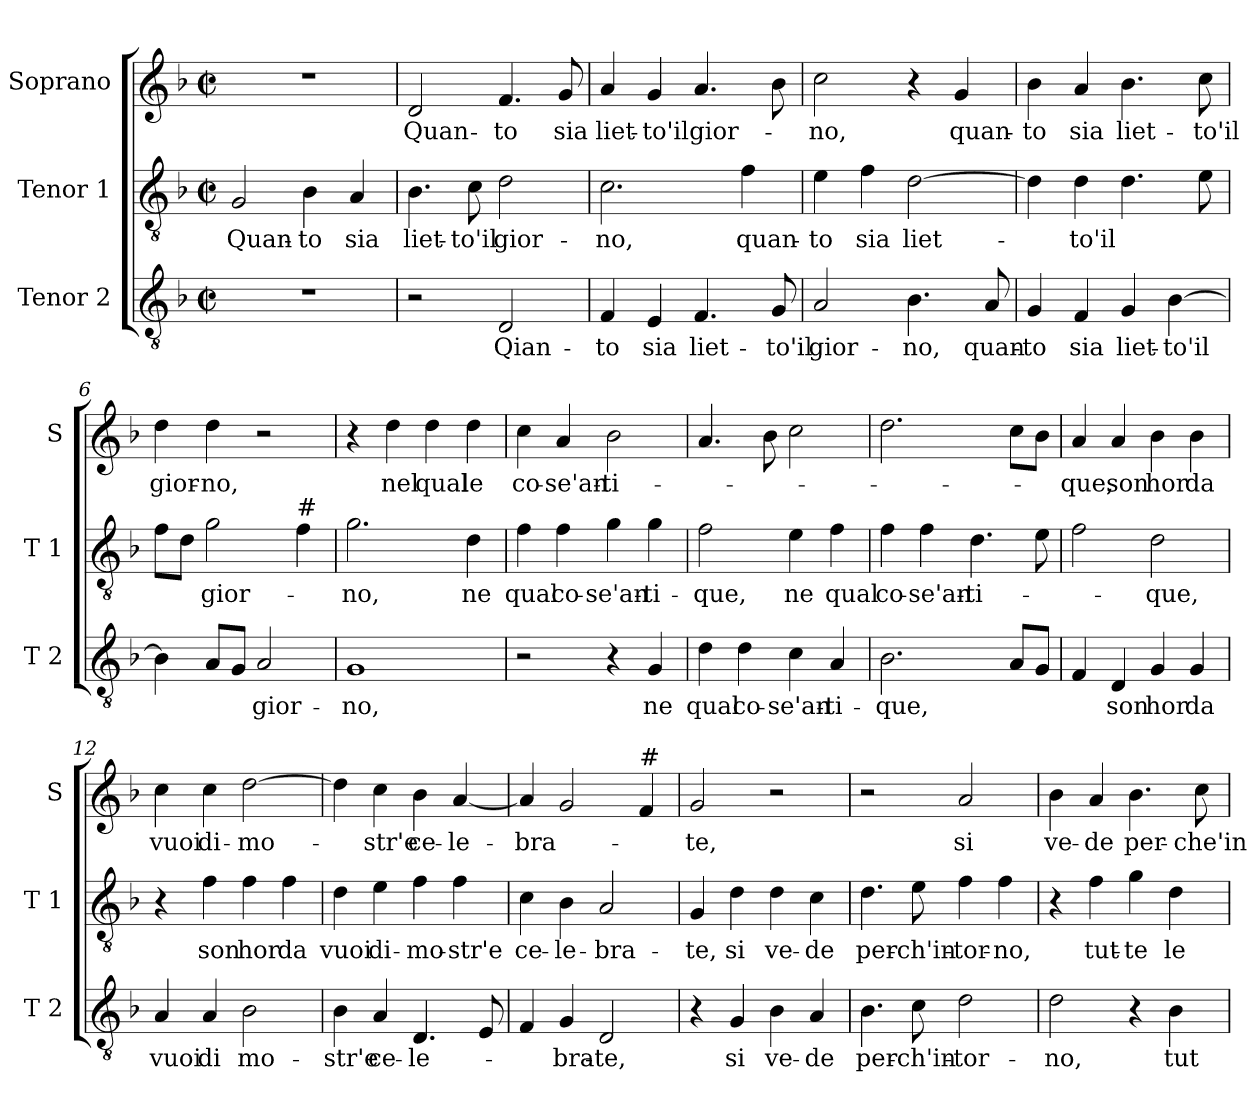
**kern	**text	**kern	**text	**kern	**text
*part3	*part3	*part2	*part2	*part1	*part1
*staff3	*staff3	*staff2	*staff2	*staff1	*staff1
*I"Tenor 2	*	*I"Tenor 1	*	*I"Soprano	*
*I'T 2	*	*I'T 1	*	*I'S	*
*clefGv2	*	*clefGv2	*	*clefG2	*
*k[b-]	*	*k[b-]	*	*k[b-]	*
*F:	*	*F:	*	*F:	*
*M2/2	*	*M2/2	*	*M2/2	*
*met(c|)	*	*met(c|)	*	*met(c|)	*
=1	=1	=1	=1	=1	=1
!	!	!	!LO:LY:b	!	!
1r	.	2G/	Quan-	1r	.
!	!	!	!LO:LY:b	!	!
.	.	4B-\	-to	.	.
!	!	!	!LO:LY:b	!	!
.	.	4A/	sia	.	.
=2	=2	=2	=2	=2	=2
!	!	!	!LO:LY:b	!	!LO:LY:b
2r	.	4.B-\	liet-	2d/	Quan-
!	!	!	!LO:LY:b	!	!
.	.	8c\	-to'il	.	.
!	!LO:LY:b	!	!LO:LY:b	!	!LO:LY:b
2D/	Qian-	2d\	gior-	4.f/	-to
!	!	!	!	!	!LO:LY:b
.	.	.	.	8g/	sia
=3	=3	=3	=3	=3	=3
!	!LO:LY:b	!	!LO:LY:b	!	!LO:LY:b
4F/	-to	2.c\	-no,	4a/	liet-
!	!LO:LY:b	!	!	!	!LO:LY:b
4E/	sia	.	.	4g/	-to'il
!	!LO:LY:b	!	!	!	!LO:LY:b
4.F/	liet-	.	.	4.a/	gior-
!	!	!	!LO:LY:b	!	!
.	.	4f\	quan-	.	.
!	!LO:LY:b	!	!	!	!
8G/	-to'il	.	.	8b-\	.
=4	=4	=4	=4	=4	=4
!	!LO:LY:b	!	!LO:LY:b	!	!LO:LY:b
2A/	gior-	4e\	-to	2cc\	-no,
!	!	!	!LO:LY:b	!	!
.	.	4f\	sia	.	.
!	!LO:LY:b	!	!LO:LY:b	!	!
4.B-\	-no,	[2d\	liet-	4r	.
!	!	!	!	!	!LO:LY:b
.	.	.	.	4g/	quan-
!	!LO:LY:b	!	!	!	!
8A/	quan-	.	.	.	.
!!LO:LB:g=z
=5	=5	=5	=5	=5	=5
!	!LO:LY:b	!	!	!	!LO:LY:b
4G/	-to	4d\]	.	4b-\	-to
!	!LO:LY:b	!	!LO:LY:b	!	!LO:LY:b
4F/	sia	4d\	-to'il	4a/	sia
!	!LO:LY:b	!	!	!	!LO:LY:b
4G/	liet-	4.d\	.	4.b-\	liet-
!	!LO:LY:b	!	!	!	!
[4B-\	-to'il	.	.	.	.
!	!	!	!	!	!LO:LY:b
.	.	8e\	.	8cc\	-to'il
=6	=6	=6	=6	=6	=6
!	!	!	!	!	!LO:LY:b
4B-\]	.	8f\L	.	4dd\	gior-
.	.	8d\J	.	.	.
!	!	!	!LO:LY:b	!	!LO:LY:b
8A/L	.	2g\	gior-	4dd\	-no,
8G/J	.	.	.	.	.
!	!LO:LY:b	!	!	!	!
2A/	gior-	.	.	2r	.
!	!	!LO:TX:a:t=#	!	!	!
.	.	4f\	.	.	.
=7	=7	=7	=7	=7	=7
!	!LO:LY:b	!	!LO:LY:b	!	!
1G	-no,	2.g\	-no,	4r	.
!	!	!	!	!	!LO:LY:b
.	.	.	.	4dd\	nel
!	!	!	!	!	!LO:LY:b
.	.	.	.	4dd\	qual
!	!	!	!LO:LY:b	!	!LO:LY:b
.	.	4d\	ne	4dd\	le
=8	=8	=8	=8	=8	=8
!	!	!	!LO:LY:b	!	!LO:LY:b
2r	.	4f\	qual	4cc\	co-
!	!	!	!LO:LY:b	!	!LO:LY:b
.	.	4f\	co-	4a/	-se'an-
!	!	!	!LO:LY:b	!	!LO:LY:b
4r	.	4g\	-se'an-	2b-\	-ti-
!	!LO:LY:b	!	!LO:LY:b	!	!
4G/	ne	4g\	-ti-	.	.
=9	=9	=9	=9	=9	=9
!	!LO:LY:b	!	!LO:LY:b	!	!
4d\	qual	2f\	-que,	4.a/	.
!	!LO:LY:b	!	!	!	!
4d\	co-	.	.	.	.
.	.	.	.	8b-\	.
!	!LO:LY:b	!	!LO:LY:b	!	!
4c\	-se'an-	4e\	ne	2cc\	.
!	!LO:LY:b	!	!LO:LY:b	!	!
4A/	-ti-	4f\	qual	.	.
!!LO:LB:g=z
=10	=10	=10	=10	=10	=10
!	!LO:LY:b	!	!LO:LY:b	!	!
2.B-\	-que,	4f\	co-	2.dd\	.
!	!	!	!LO:LY:b	!	!
.	.	4f\	-se'an-	.	.
!	!	!	!LO:LY:b	!	!
.	.	4.d\	-ti-	.	.
8A/L	.	.	.	8cc\L	.
8G/J	.	8e\	.	8b-\J	.
=11	=11	=11	=11	=11	=11
!	!	!	!	!	!LO:LY:b
4F/	.	2f\	.	4a/	-que,
!	!LO:LY:b	!	!	!	!LO:LY:b
4D/	son	.	.	4a/	son
!	!LO:LY:b	!	!LO:LY:b	!	!LO:LY:b
4G/	hor	2d\	-que,	4b-\	hor
!	!LO:LY:b	!	!	!	!LO:LY:b
4G/	da	.	.	4b-\	da
=12	=12	=12	=12	=12	=12
!	!LO:LY:b	!	!	!	!LO:LY:b
4A/	vuoi	4r	.	4cc\	vuoi
!	!LO:LY:b	!	!LO:LY:b	!	!LO:LY:b
4A/	di	4f\	son	4cc\	di-
!	!LO:LY:b	!	!LO:LY:b	!	!LO:LY:b
2B-\	mo-	4f\	hor	[2dd\	-mo-
!	!	!	!LO:LY:b	!	!
.	.	4f\	da	.	.
=13	=13	=13	=13	=13	=13
!	!LO:LY:b	!	!LO:LY:b	!	!
4B-\	-str'e	4d\	vuoi	4dd\]	.
!	!LO:LY:b	!	!LO:LY:b	!	!LO:LY:b
4A/	ce-	4e\	di-	4cc\	-str'e
!	!LO:LY:b	!	!LO:LY:b	!	!LO:LY:b
4.D/	-le-	4f\	-mo-	4b-\	ce-
!	!	!	!LO:LY:b	!	!LO:LY:b
.	.	4f\	-str'e	[4a/	-le-
8E/	.	.	.	.	.
=14	=14	=14	=14	=14	=14
!	!	!	!LO:LY:b	!	!LO:LY:b
4F/	.	4c\	ce-	4a/]	-bra-
!	!LO:LY:b	!	!LO:LY:b	!	!
4G/	-bra-	4B-\	-le-	2g/	.
!	!LO:LY:b	!	!LO:LY:b	!	!
2D/	-te,	2A/	-bra-	.	.
!	!	!	!	!LO:TX:a:t=#	!
.	.	.	.	4f/	.
!!LO:PB:g=z
=15	=15	=15	=15	=15	=15
!	!	!	!LO:LY:b	!	!LO:LY:b
4r	.	4G/	-te,	2g/	-te,
!	!LO:LY:b	!	!LO:LY:b	!	!
4G/	si	4d\	si	.	.
!	!LO:LY:b	!	!LO:LY:b	!	!
4B-\	ve-	4d\	ve-	2r	.
!	!LO:LY:b	!	!LO:LY:b	!	!
4A/	-de	4c\	-de	.	.
=16	=16	=16	=16	=16	=16
!	!LO:LY:b	!	!LO:LY:b	!	!
4.B-\	per-	4.d\	per-	2r	.
!	!LO:LY:b	!	!LO:LY:b	!	!
8c\	-ch'in-	8e\	-ch'in-	.	.
!	!LO:LY:b	!	!LO:LY:b	!	!LO:LY:b
2d\	-tor-	4f\	-tor-	2a/	si
!	!	!	!LO:LY:b	!	!
.	.	4f\	-no,	.	.
=17	=17	=17	=17	=17	=17
!	!LO:LY:b	!	!	!	!LO:LY:b
2d\	-no,	4r	.	4b-\	ve-
!	!	!	!LO:LY:b	!	!LO:LY:b
.	.	4f\	tut-	4a/	-de
!	!	!	!LO:LY:b	!	!LO:LY:b
4r	.	4g\	-te	4.b-\	per-
!	!LO:LY:b	!	!LO:LY:b	!	!
4B-\	tut-	4d\	le	.	.
!	!	!	!	!	!LO:LY:b
.	.	.	.	8cc\	-che'in-
=	=	=	=	=	=
*-	*-	*-	*-	*-	*-
